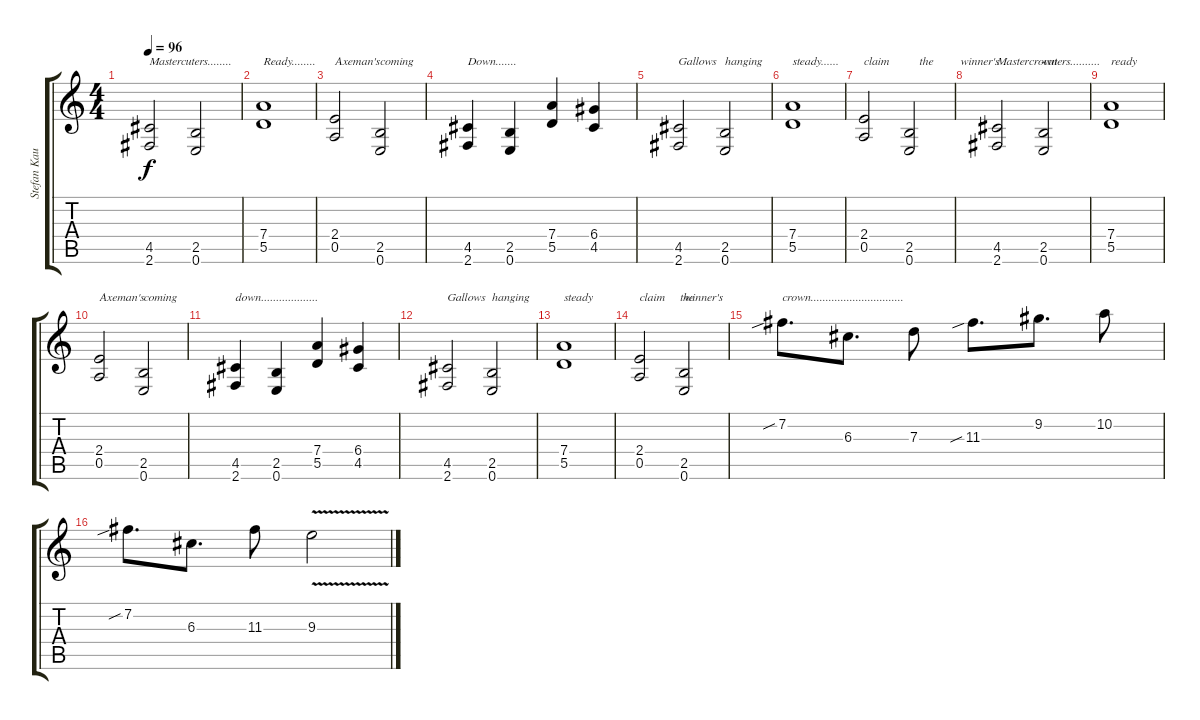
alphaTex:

\track ("Stefan Kaufmann" "Stefan Kau") {instrument distortionguitar}
\staff {score tabs}
\tuning (E4 B3 G3 D3 A2 E2) {hide}
\ts (4 4)
\tempo 96
\clef g2
\ks c
(4.5 2.6).2{txt "Mastercuters........" dy f} (2.5 0.6).2 |
(7.4 5.5).1{txt "Ready........"} |
(2.4 0.5).2{txt "Axeman's"} (2.5 0.6).2{txt "coming"} |
(4.5 2.6).4{txt "Down......."} (2.5 0.6).4 (7.4 5.5).4 (6.4 4.5).4 |
(4.5 2.6).2{txt "Gallows"} (2.5 0.6).2{txt "hanging"} |
(7.4 5.5).1{txt "steady......"} |
(2.4 0.5).2{txt "claim          the         winner's          crown"} (2.5 0.6).2 |
(4.5 2.6).2{txt "Master    -"} (2.5 0.6).2{txt "cuters.........."} |
(7.4 5.5).1{txt "ready"} |
(2.4 0.5).2{txt "Axeman's"} (2.5 0.6).2{txt "coming"} |
(4.5 2.6).4{txt "down..................."} (2.5 0.6).4 (7.4 5.5).4 (6.4 4.5).4 |
(4.5 2.6).2{txt "Gallows"} (2.5 0.6).2{txt "hanging"} |
(7.4 5.5).1{txt "steady"} |
(2.4 0.5).2{txt "claim     the"} (2.5 0.6).2{txt "winner's"} |
7.2{sib}.8{d txt "crown..............................."} 6.3.8{d} 7.3.8 11.3{sib}.8{d} 9.2.8{d} 10.2.8 |
7.2{sib}.8{d} 6.3.8{d} 11.3.8 9.3{v}.2
